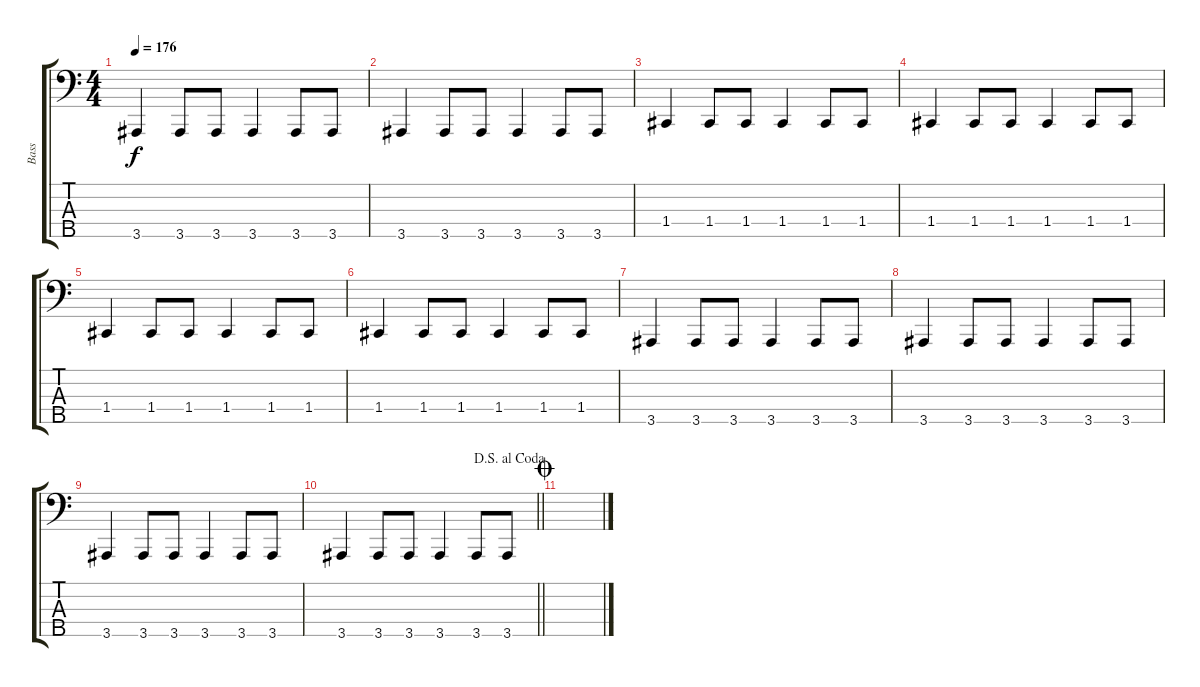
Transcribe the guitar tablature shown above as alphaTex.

\track ("Bass" "Bass") {instrument electricbassfinger}
\staff {score tabs}
\tuning (G2 C2 G1 C1 G0) {hide}
\ts (4 4)
\tempo 176
\clef f4
\ks c
3.5.4{dy f} 3.5.8 3.5.8 3.5.4 3.5.8 3.5.8 |
3.5.4 3.5.8 3.5.8 3.5.4 3.5.8 3.5.8 |
1.4.4 1.4.8 1.4.8 1.4.4 1.4.8 1.4.8 |
1.4.4 1.4.8 1.4.8 1.4.4 1.4.8 1.4.8 |
1.4.4 1.4.8 1.4.8 1.4.4 1.4.8 1.4.8 |
1.4.4 1.4.8 1.4.8 1.4.4 1.4.8 1.4.8 |
3.5.4 3.5.8 3.5.8 3.5.4 3.5.8 3.5.8 |
3.5.4 3.5.8 3.5.8 3.5.4 3.5.8 3.5.8 |
3.5.4 3.5.8 3.5.8 3.5.4 3.5.8 3.5.8 |
\jump dalsegnoalcoda
\barLineRight lightlight
3.5.4 3.5.8 3.5.8 3.5.4 3.5.8 3.5.8 |
\jump coda
